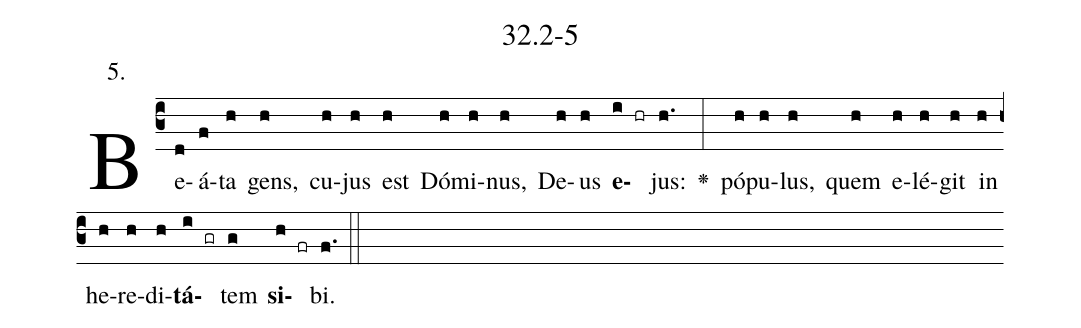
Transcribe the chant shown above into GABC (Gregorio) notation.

name: 32.2-5;
annotation: 5.;
%%
(c3)Be(d)á(f)ta(h) gens,(h) cu(h)jus(h) est(h) Dó(h)mi(h)nus,(h) De(h)us(h) <b>e</b>(i hr)jus:(h.) <v>\greheightstar</v>(:) pó(h)pu(h)lus,(h) quem(h) e(h)lé(h)git(h) in(h) he(h)re(h)di(h)<b>tá</b>(i gr)tem(g) <b>si</b>(h fr)bi.(f.) (::)


%E(h) u(h) o(i) u(g) a(h) e.(f.) (::)
